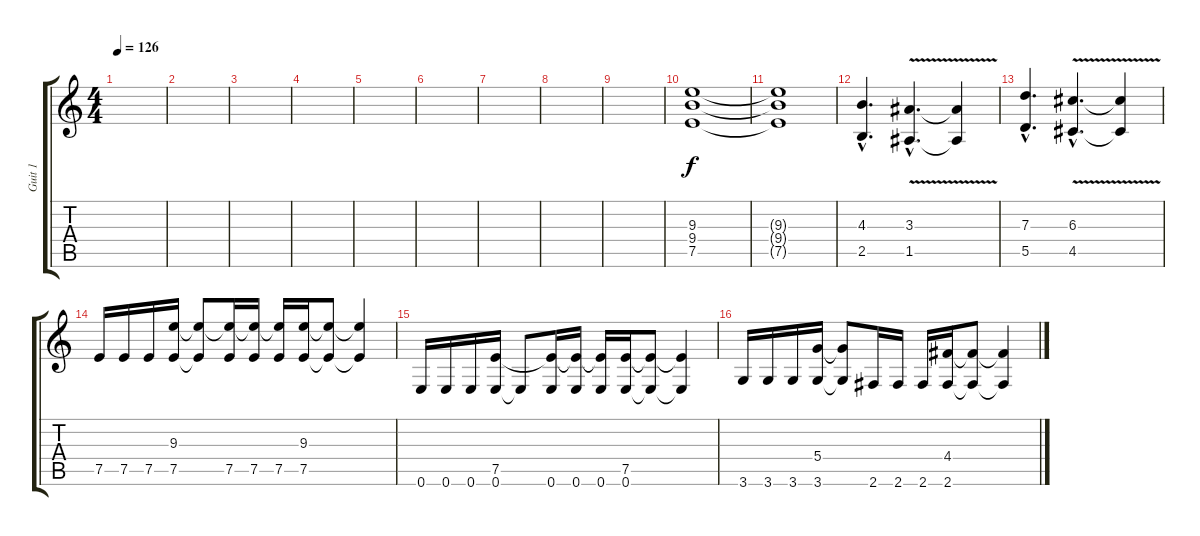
\track ("Guit 1" "Guit 1") {instrument distortionguitar}
\staff {score tabs}
\tuning (E4 B3 G3 D3 A2 E2) {hide}
\ts (4 4)
\tempo 126
\clef g2
\ks c
|
|
|
|
|
|
|
|
|
(9.3 9.4 7.5).1 |
(9.3{t} 9.4{t} 7.5{t}).1 |
(4.3{hac} 2.5{hac}).4{d} (3.3{v hac} 1.5{v hac}).4{d} (3.3{t} 1.5{t}).4 |
(7.3{hac} 5.5{hac}).4{d} (6.3{v hac} 4.5{v hac}).4{d} (6.3{t} 4.5{t}).4 |
7.5.16 7.5.16 7.5.16 (9.3 7.5).16 (9.3{t} 7.5{t}).8 (9.3{t} 7.5).16 (9.3{t} 7.5).16 (9.3{t} 7.5).16 (9.3 7.5).16 (9.3{t} 7.5{t}).8 (9.3{t} 7.5{t}).4 |
0.6.16 0.6.16 0.6.16 (7.5 0.6).16 0.6{t}.8 (7.5{t} 0.6).16 (7.5{t} 0.6).16 (7.5{t} 0.6).16 (7.5 0.6).16 (7.5{t} 0.6{t}).8 (7.5{t} 0.6{t}).4 |
3.6.16 3.6.16 3.6.16 (5.4 3.6).16 (5.4{t} 3.6{t}).8 2.6.16 2.6.16 2.6.16 (4.4 2.6).16 (4.4{t} 2.6{t}).8 (4.4{t} 2.6{t}).4
